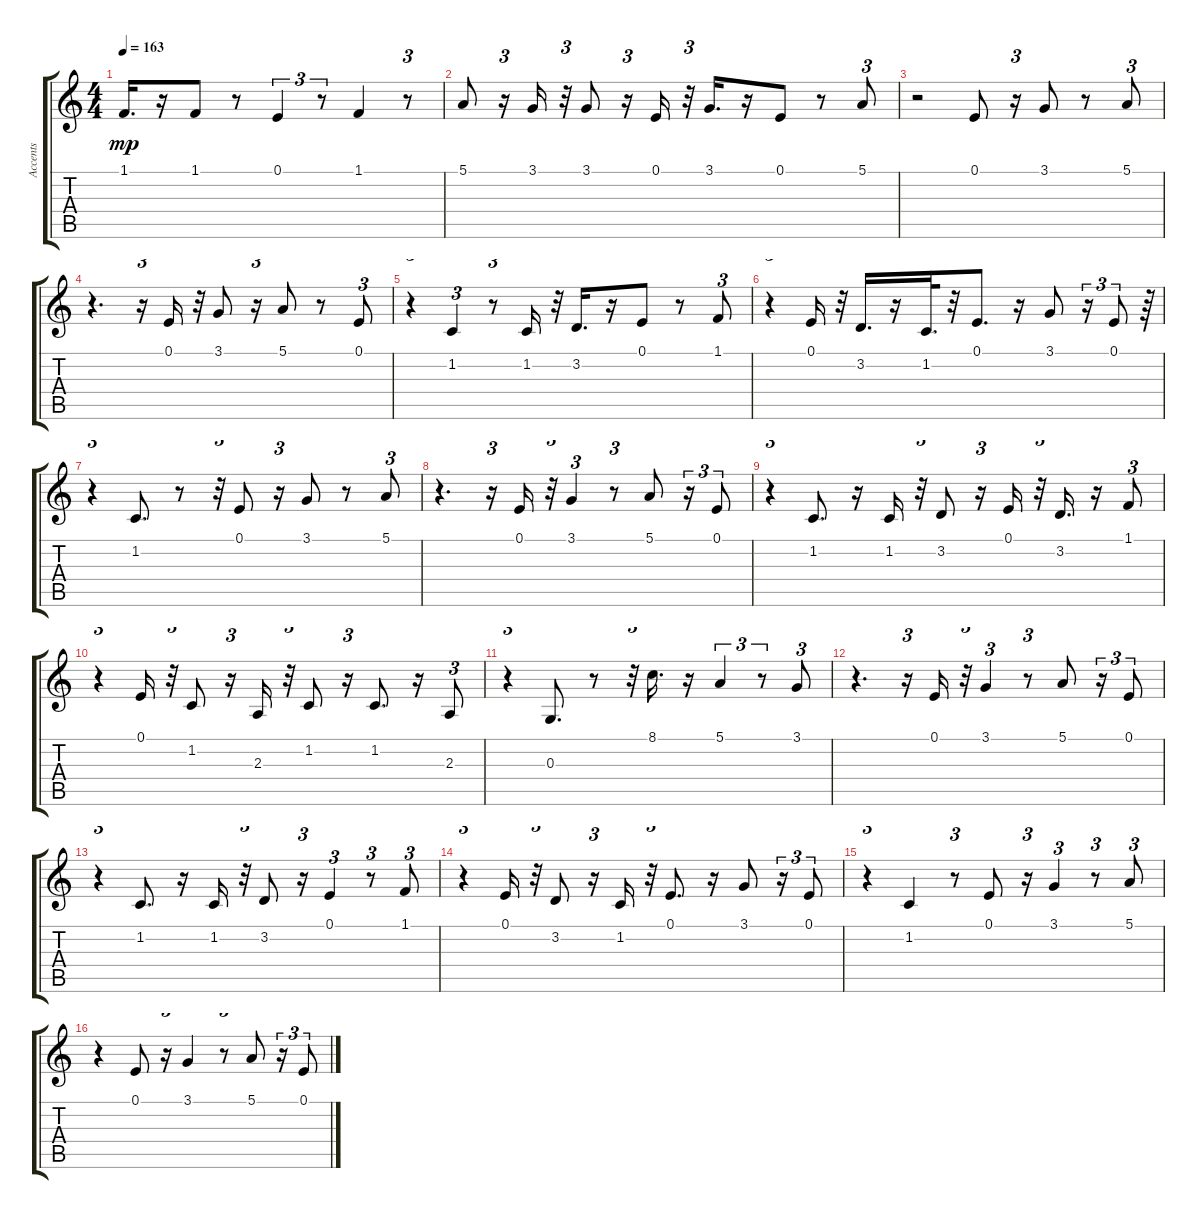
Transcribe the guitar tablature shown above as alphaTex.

\track ("Accents" "Accents") {instrument fx4atmosphere}
\staff {score tabs}
\tuning (E4 B3 G3 D3 A2 E2) {hide}
\ts (4 4)
\tempo 163
\clef g2
\ks c
1.1.16{d dy mp} r.16 1.1.8 r.8 0.1.4{tu (3 2)} r.8{tu (3 2)} 1.1.4 r.8{tu (3 2)} |
5.1.8 r.16{tu (3 2)} 3.1.16 r.32{tu (3 2)} 3.1.8 r.16{tu (3 2)} 0.1.16 r.32{tu (3 2)} 3.1.16{d} r.16 0.1.8 r.8 5.1.8{tu (3 2)} |
r.2 0.1.8 r.16{tu (3 2)} 3.1.8 r.8 5.1.8{tu (3 2)} |
r.4{d} r.16{tu (3 2)} 0.1.16 r.32{tu (3 2)} 3.1.8 r.16{tu (3 2)} 5.1.8 r.8 0.1.8{tu (3 2)} |
r.4{tu (3 2)} 1.2.4{tu (3 2)} r.8{tu (3 2)} 1.2.16 r.32{tu (3 2)} 3.2.16{d} r.16 0.1.8 r.8 1.1.8{tu (3 2)} |
r.4{tu (3 2)} 0.1.16 r.32{tu (3 2)} 3.2.16{d} r.16 1.2.32{d} r.32 0.1.8{d} r.16 3.1.8 r.16{tu (3 2)} 0.1.8{tu (3 2)} r.64 |
r.4{tu (3 2)} 1.2.8{d} r.8 r.32{tu (3 2)} 0.1.8 r.16{tu (3 2)} 3.1.8 r.8 5.1.8{tu (3 2)} |
r.4{d} r.16{tu (3 2)} 0.1.16 r.32{tu (3 2)} 3.1.4{tu (3 2)} r.8{tu (3 2)} 5.1.8 r.16{tu (3 2)} 0.1.8{tu (3 2)} |
r.4{tu (3 2)} 1.2.8{d} r.16 1.2.16 r.32{tu (3 2)} 3.2.8 r.16{tu (3 2)} 0.1.16 r.32{tu (3 2)} 3.2.16{d} r.16 1.1.8{tu (3 2)} |
r.4{tu (3 2)} 0.1.16 r.32{tu (3 2)} 1.2.8 r.16{tu (3 2)} 2.3.16 r.32{tu (3 2)} 1.2.8 r.16{tu (3 2)} 1.2.8{d} r.16 2.3.8{tu (3 2)} |
r.4{tu (3 2)} 0.3.8{d} r.8 r.32{tu (3 2)} 8.1.16{d} r.16 5.1.4{tu (3 2)} r.8{tu (3 2)} 3.1.8{tu (3 2)} |
r.4{d} r.16{tu (3 2)} 0.1.16 r.32{tu (3 2)} 3.1.4{tu (3 2)} r.8{tu (3 2)} 5.1.8 r.16{tu (3 2)} 0.1.8{tu (3 2)} |
r.4{tu (3 2)} 1.2.8{d} r.16 1.2.16 r.32{tu (3 2)} 3.2.8 r.16{tu (3 2)} 0.1.4{tu (3 2)} r.8{tu (3 2)} 1.1.8{tu (3 2)} |
r.4{tu (3 2)} 0.1.16 r.32{tu (3 2)} 3.2.8 r.16{tu (3 2)} 1.2.16 r.32{tu (3 2)} 0.1.8{d} r.16 3.1.8 r.16{tu (3 2)} 0.1.8{tu (3 2)} |
r.4{tu (3 2)} 1.2.4 r.8{tu (3 2)} 0.1.8 r.16{tu (3 2)} 3.1.4{tu (3 2)} r.8{tu (3 2)} 5.1.8{tu (3 2)} |
r.4 0.1.8 r.16{tu (3 2)} 3.1.4 r.8{tu (3 2)} 5.1.8 r.16{tu (3 2)} 0.1.8{tu (3 2)}
